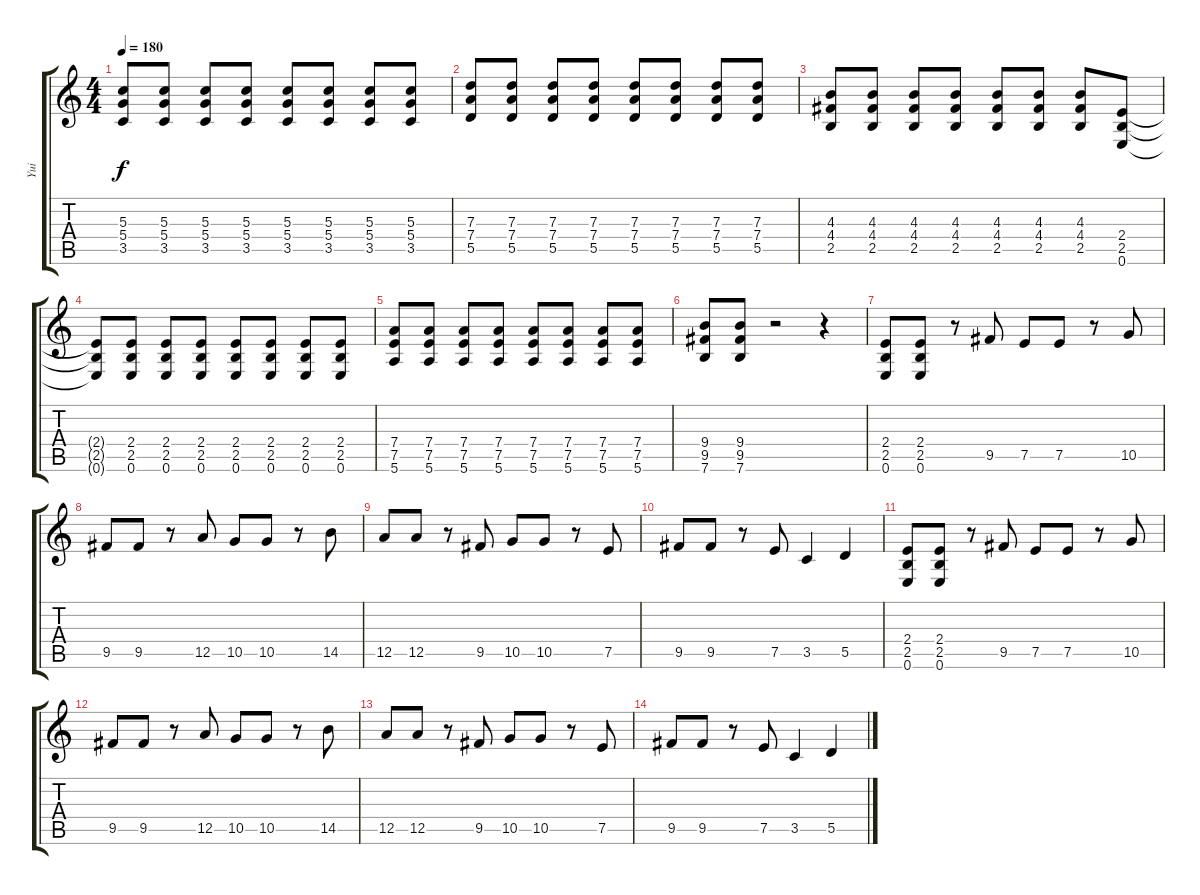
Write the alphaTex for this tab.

\track ("Yui" "Yui") {instrument distortionguitar}
\staff {score tabs}
\tuning (E4 B3 G3 D3 A2 E2) {hide}
\ts (4 4)
\tempo 180
\clef g2
\ks c
(5.3 5.4 3.5).8{dy f} (5.3 5.4 3.5).8 (5.3 5.4 3.5).8 (5.3 5.4 3.5).8 (5.3 5.4 3.5).8 (5.3 5.4 3.5).8 (5.3 5.4 3.5).8 (5.3 5.4 3.5).8 |
(7.3 7.4 5.5).8 (7.3 7.4 5.5).8 (7.3 7.4 5.5).8 (7.3 7.4 5.5).8 (7.3 7.4 5.5).8 (7.3 7.4 5.5).8 (7.3 7.4 5.5).8 (7.3 7.4 5.5).8 |
(4.3 4.4 2.5).8 (4.3 4.4 2.5).8 (4.3 4.4 2.5).8 (4.3 4.4 2.5).8 (4.3 4.4 2.5).8 (4.3 4.4 2.5).8 (4.3 4.4 2.5).8 (2.4 2.5 0.6).8 |
(2.4{t} 2.5{t} 0.6{t}).8 (2.4 2.5 0.6).8 (2.4 2.5 0.6).8 (2.4 2.5 0.6).8 (2.4 2.5 0.6).8 (2.4 2.5 0.6).8 (2.4 2.5 0.6).8 (2.4 2.5 0.6).8 |
(7.4 7.5 5.6).8 (7.4 7.5 5.6).8 (7.4 7.5 5.6).8 (7.4 7.5 5.6).8 (7.4 7.5 5.6).8 (7.4 7.5 5.6).8 (7.4 7.5 5.6).8 (7.4 7.5 5.6).8 |
(9.4 9.5 7.6).8 (9.4 9.5 7.6).8 r.2 r.4 |
(2.4 2.5 0.6).8 (2.4 2.5 0.6).8 r.8 9.5.8 7.5.8 7.5.8 r.8 10.5.8 |
9.5.8 9.5.8 r.8 12.5.8 10.5.8 10.5.8 r.8 14.5.8 |
12.5.8 12.5.8 r.8 9.5.8 10.5.8 10.5.8 r.8 7.5.8 |
9.5.8 9.5.8 r.8 7.5.8 3.5.4 5.5.4 |
(2.4 2.5 0.6).8 (2.4 2.5 0.6).8 r.8 9.5.8 7.5.8 7.5.8 r.8 10.5.8 |
9.5.8 9.5.8 r.8 12.5.8 10.5.8 10.5.8 r.8 14.5.8 |
12.5.8 12.5.8 r.8 9.5.8 10.5.8 10.5.8 r.8 7.5.8 |
9.5.8 9.5.8 r.8 7.5.8 3.5.4 5.5.4
